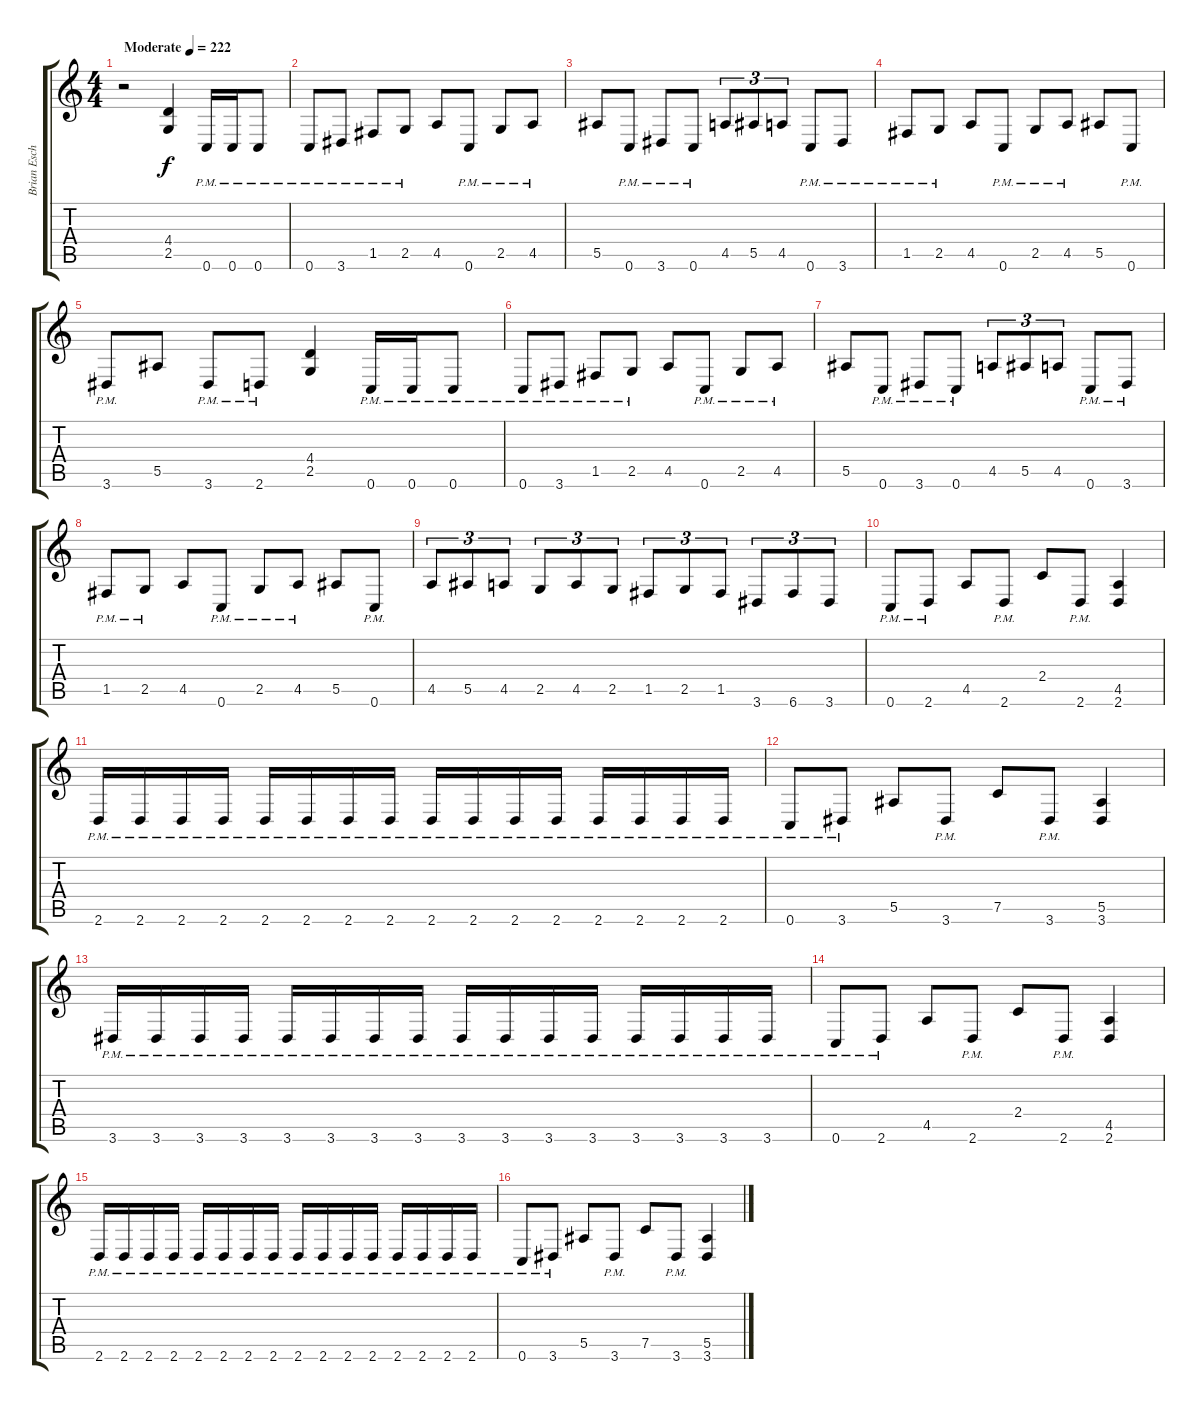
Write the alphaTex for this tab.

\track ("Brian Eschbach" "Brian Esch") {instrument distortionguitar bank 255}
\staff {score tabs}
\tuning (C4 G3 Eb3 Bb2 F2 C2) {hide}
\ts (4 4)
\tempo (222 "Moderate")
\clef g2
\ks c
r.2{dy f instrument distortionguitar} (4.4 2.5).4 0.6{pm}.16 0.6{pm}.16 0.6{pm}.8 |
0.6{pm}.8 3.6{pm}.8 1.5{pm}.8 2.5{pm}.8 4.5.8 0.6{pm}.8 2.5{pm}.8 4.5{pm}.8 |
5.5.8 0.6{pm}.8 3.6{pm}.8 0.6{pm}.8 4.5.8{tu (3 2)} 5.5.8{tu (3 2)} 4.5.8{tu (3 2)} 0.6{pm}.8 3.6{pm}.8 |
1.5{pm}.8 2.5{pm}.8 4.5.8 0.6{pm}.8 2.5{pm}.8 4.5{pm}.8 5.5.8 0.6{pm}.8 |
3.6{pm}.8 5.5.8 3.6{pm}.8 2.6{pm}.8 (4.4 2.5).4 0.6{pm}.16 0.6{pm}.16 0.6{pm}.8 |
0.6{pm}.8 3.6{pm}.8 1.5{pm}.8 2.5{pm}.8 4.5.8 0.6{pm}.8 2.5{pm}.8 4.5{pm}.8 |
5.5.8 0.6{pm}.8 3.6{pm}.8 0.6{pm}.8 4.5.8{tu (3 2)} 5.5.8{tu (3 2)} 4.5.8{tu (3 2)} 0.6{pm}.8 3.6{pm}.8 |
1.5{pm}.8 2.5{pm}.8 4.5.8 0.6{pm}.8 2.5{pm}.8 4.5{pm}.8 5.5.8 0.6{pm}.8 |
4.5.8{tu (3 2)} 5.5.8{tu (3 2)} 4.5.8{tu (3 2)} 2.5.8{tu (3 2)} 4.5.8{tu (3 2)} 2.5.8{tu (3 2)} 1.5.8{tu (3 2)} 2.5.8{tu (3 2)} 1.5.8{tu (3 2)} 3.6.8{tu (3 2)} 6.6.8{tu (3 2)} 3.6.8{tu (3 2)} |
0.6{pm}.8 2.6{pm}.8 4.5.8 2.6{pm}.8 2.4.8 2.6{pm}.8 (4.5 2.6).4 |
2.6{pm}.16 2.6{pm}.16 2.6{pm}.16 2.6{pm}.16 2.6{pm}.16 2.6{pm}.16 2.6{pm}.16 2.6{pm}.16 2.6{pm}.16 2.6{pm}.16 2.6{pm}.16 2.6{pm}.16 2.6{pm}.16 2.6{pm}.16 2.6{pm}.16 2.6{pm}.16 |
0.6{pm}.8 3.6{pm}.8 5.5.8 3.6{pm}.8 7.5.8 3.6{pm}.8 (5.5 3.6).4 |
3.6{pm}.16 3.6{pm}.16 3.6{pm}.16 3.6{pm}.16 3.6{pm}.16 3.6{pm}.16 3.6{pm}.16 3.6{pm}.16 3.6{pm}.16 3.6{pm}.16 3.6{pm}.16 3.6{pm}.16 3.6{pm}.16 3.6{pm}.16 3.6{pm}.16 3.6{pm}.16 |
0.6{pm}.8 2.6{pm}.8 4.5.8 2.6{pm}.8 2.4.8 2.6{pm}.8 (4.5 2.6).4 |
2.6{pm}.16 2.6{pm}.16 2.6{pm}.16 2.6{pm}.16 2.6{pm}.16 2.6{pm}.16 2.6{pm}.16 2.6{pm}.16 2.6{pm}.16 2.6{pm}.16 2.6{pm}.16 2.6{pm}.16 2.6{pm}.16 2.6{pm}.16 2.6{pm}.16 2.6{pm}.16 |
0.6{pm}.8 3.6{pm}.8 5.5.8 3.6{pm}.8 7.5.8 3.6{pm}.8 (5.5 3.6).4
